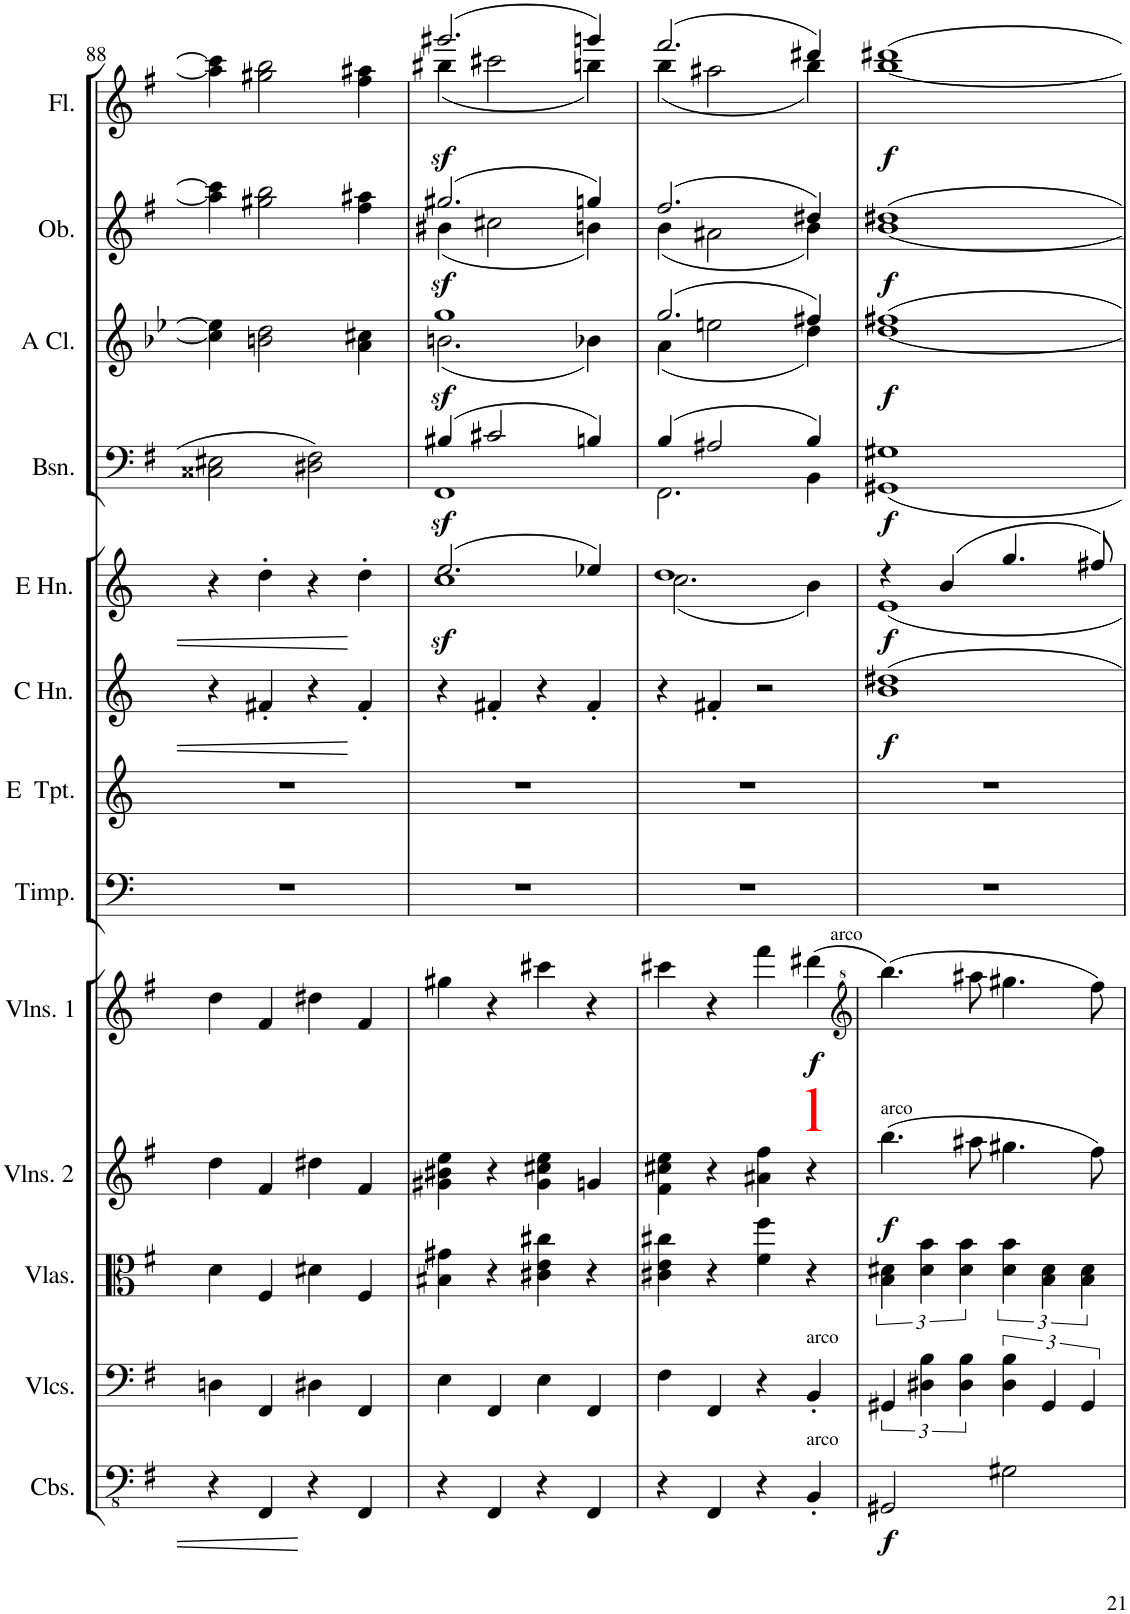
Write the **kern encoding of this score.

**kern	**dynam	**kern	**kern	**kern	**dynam	**kern	**text	**dynam	**kern	**kern	**kern	**dynam	**kern	**dynam	**kern	**dynam	**kern	**dynam	**kern	**dynam	**kern	**dynam
*part13	*part13	*part12	*part11	*part10	*part10	*part9	*part9	*part9	*part8	*part7	*part6	*part6	*part5	*part5	*part4	*part4	*part3	*part3	*part2	*part2	*part1	*part1
*staff13	*staff13	*staff12	*staff11	*staff10	*staff10	*staff9	*staff9	*staff9	*staff8	*staff7	*staff6	*staff6	*staff5	*staff5	*staff4	*staff4	*staff3	*staff3	*staff2	*staff2	*staff1	*staff1
*I"Contrabasses	*	*I"Violoncellos	*I"Violas	*I"Violins 2	*	*I"Violins 1	*	*	*I"Timpani in B and E	*I"Trumpet 1 2 in E	*I"Horn 3 4  in C	*	*I"Horn 1 2 in E	*	*I"Bassoon 1 2	*	*I"A Clarinet 1 2	*	*I"Oboe 1 2	*	*I"Flute 1 2	*
*I'Cbs.	*	*I'Vlcs.	*I'Vlas.	*I'Vlns. 2	*	*I'Vlns. 1	*	*	*I'Timp.	*	*	*	*	*	*I'Bsn.	*	*I'A Cl.	*	*I'Ob.	*	*I'Fl.	*
!!LO:PB:g=z
*clefFv4	*	*clefF4	*clefC3	*clefG2	*	*clefG2	*	*	*clefF4	*clefG2	*clefG2	*	*clefG2	*	*clefF4	*	*clefG2	*	*clefG2	*	*clefG2	*
*	*	*	*	*	*	*	*	*	*	*Trd-2c-4	*Trd7c12	*	*Trd5c8	*	*	*	*Trd2c3	*	*	*	*	*
*k[f#]	*	*k[f#]	*k[f#]	*k[f#]	*	*k[f#]	*	*	*k[]	*k[]	*k[]	*	*k[]	*	*k[f#]	*	*k[b-e-]	*	*k[f#]	*	*k[f#]	*
*M2/2	*	*M2/2	*M2/2	*M2/2	*	*M2/2	*	*	*M2/2	*M2/2	*M2/2	*	*M2/2	*	*M2/2	*	*M2/2	*	*M2/2	*	*M2/2	*
*met(c|)	*	*met(c|)	*met(c|)	*met(c|)	*	*met(c|)	*	*	*met(c|)	*met(c|)	*met(c|)	*	*met(c|)	*	*met(c|)	*	*met(c|)	*	*met(c|)	*	*met(c|)	*
=88	=88	=88	=88	=88	=88	=88	=88	=88	=88	=88	=88	=88	=88	=88	=88	=88	=88	=88	=88	=88	=88	=88
4r	.	4Dn\	4d\	4dd\	.	4dd\	.	.	1r	1r	4r	.	4r	.	2C##X\ 2E#X\	.	4cc#\] 4ee\]	.	4aa#\] 4ccc#\]	.	4aa#\] 4ccc#\]	.
4FFF#/	.	4FF#/	4F#/	4f#/	.	4f#/	.	.	.	.	4f#X'/	.	4dd'\	.	.	.	2bn\ 2dd\	.	2gg#X\ 2bb\	.	2gg#X\ 2bb\	.
4r	.	4D#X\	4d#X\	4dd#X\	.	4dd#X\	.	.	.	.	4r	.	4r	.	2D#X\ 2F#\	.	.	.	.	.	.	.
4FFF#/	.	4FF#/	4F#/	4f#/	.	4f#/	.	.	.	.	4f#'/	.	4dd'\	.	.	.	4a\ 4cc#X\	.	4ff#\ 4aa#X\	.	4ff#\ 4aa#X\	.
=89	=89	=89	=89	=89	=89	=89	=89	=89	=89	=89	=89	=89	=89	=89	=89	=89	=89	=89	=89	=89	=89	=89
*	*	*	*	*	*	*	*	*	*	*	*	*	*^	*	*^	*	*^	*	*^	*	*^	*
!	!	!	!	!	!	!	!	!	!	!	!	!	!	!	!LO:DY:b	!	!	!LO:DY:b	!	!	!LO:DY:b	!	!	!LO:DY:b	!	!	!LO:DY:b
4r	.	4E\	4B#X\ 4g#X\	4g#X\ 4b#X\ 4ee\	.	4gg#X\	.	.	1r	1r	4r	.	(2.ee/	1cc	sf	(4B#X/	1FF#	sf	1gg	(2.bn\	sf	(2.gg#X/	(4b#X\	sf	(2.ggg#X/	(4bb#X\	sf
4FFF#/	.	4FF#/	4r	4r	.	4r	.	.	.	.	4f#X'/	.	.	.	.	2c#X/	.	.	.	.	.	.	2cc#X\	.	.	2ccc#X\	.
4r	.	4E\	4c#X\ 4e\ 4cc#X\	4g#\ 4cc#X\ 4ee\	.	4ccc#X\	.	.	.	.	4r	.	.	.	.	.	.	.	.	.	.	.	.	.	.	.	.
4FFF#/	.	4FF#/	4r	4gn/	.	4r	.	.	.	.	4f#'/	.	4ee-X/)	.	.	4Bn/)	.	.	.	4b-X\)	.	4ggn/)	4bn\)	.	4gggn/)	4bbn\)	.
=90	=90	=90	=90	=90	=90	=90	=90	=90	=90	=90	=90	=90	=90	=90	=90	=90	=90	=90	=90	=90	=90	=90	=90	=90	=90	=90	=90
4r	.	4F#\	4c#X\ 4e\ 4cc#X\	4f#\ 4cc#X\ 4ee\	.	4ccc#X\	.	.	1r	1r	4r	.	1dd	(2.cc\	.	(4B/	2.FF#\	.	(2.gg/	(4a\	.	(2.ff#/	(4b\	.	(2.fff#/	(4bb\	.
4FFF#/	.	4FF#/	4r	4r	.	4r	.	.	.	.	4f#X'/	.	.	.	.	2A#X/	.	.	.	2een\	.	.	2a#X\	.	.	2aa#X\	.
4r	.	4r	4f#\ 4ff#\	4a#X\ 4ff#\	.	4fff#\	.	.	.	.	2r	.	.	.	.	.	.	.	.	.	.	.	.	.	.	.	.
!	!	!	!	!	!	!LO:TX:a:t=arco	!	!	!	!	!	!	!	!	!	!	!	!	!	!	!	!	!	!	!	!	!
!	!	!LO:TX:a:t=arco	!	!	!	!	!	!	!	!	!	!	!	!	!	!	!	!	!	!	!	!	!	!	!	!	!
!LO:TX:a:t=arco	!	!	!	!	!	!	!	!	!	!	!	!	!	!	!	!	!	!	!	!	!	!	!	!	!	!	!
!	!	!	!	!	!	!	!LO:LY:b:color=#FF0000	!LO:DY:b	!	!	!	!	!	!	!	!	!	!	!	!	!	!	!	!	!	!	!
4BBB'/	.	4BB'/	4r	4r	.	(4ddd#X\	l	f	.	.	.	.	.	4b\)	.	4B/)	4BB\	.	4ff#X/)	4dd\)	.	4dd#X/)	4b\)	.	4ddd#X/)	4bb\)	.
*	*	*	*	*	*	*	*	*	*	*	*	*	*	*	*	*v	*v	*	*	*	*	*	*	*	*	*	*
=91	=91	=91	=91	=91	=91	=91	=91	=91	=91	=91	=91	=91	=91	=91	=91	=91	=91	=91	=91	=91	=91	=91	=91	=91	=91	=91
*	*	*	*	*	*	*clefG^2	*	*	*	*	*	*	*	*	*	*	*	*	*	*	*	*	*	*	*	*
*	*	*	*	*	*	*	*	*	*	*	*	*	*	*	*	*^	*	*	*	*	*	*	*	*	*	*
!	!	!	!	!LO:TX:a:t=arco	!	!	!	!	!	!	!	!	!	!	!	!	!	!	!	!	!	!	!	!	!	!	!
!	!LO:DY:b	!	!	!	!LO:DY:b	!	!	!	!	!	!	!LO:DY:b	!	!	!LO:DY:b	!	!	!LO:DY:b	!	!	!LO:DY:b	!	!	!LO:DY:b	!	!	!LO:DY:b
*	*	*	*	*	*	*	*	*	*	*	*	*	*	*	*	*v	*v	*	*	*	*	*	*	*	*	*	*
2GGG#X/	f	6GG#X/	6B\ 6d#X\	(4.bb\	f	(4.bbb\)	.	.	1r	1r	1b 1dd#X	f	4r	1e	f	1GG#X 1G#X	f	1ff#X	[1dd	f	1dd#X	[1b	f	1ddd#X	[1bb	f
.	.	6D#X\ 6B\	6d#\ 6b\	.	.	.	.	.	.	.	.	.	.	.	.	.	.	.	.	.	.	.	.	.	.	.
.	.	.	.	.	.	.	.	.	.	.	.	.	(4b/	.	.	.	.	.	.	.	.	.	.	.	.	.
.	.	6D#\ 6B\	6d#\ 6b\	.	.	.	.	.	.	.	.	.	.	.	.	.	.	.	.	.	.	.	.	.	.	.
.	.	.	.	8aa#X\	.	8aaa#X\	.	.	.	.	.	.	.	.	.	.	.	.	.	.	.	.	.	.	.	.
2GG#X\	.	6D#\ 6B\	6d#\ 6b\	4.gg#X\	.	4.ggg#X\	.	.	.	.	.	.	4.gg/	.	.	.	.	.	.	.	.	.	.	.	.	.
.	.	6GG#/	6B\ 6d#\	.	.	.	.	.	.	.	.	.	.	.	.	.	.	.	.	.	.	.	.	.	.	.
.	.	6GG#/	6B\ 6d#\	.	.	.	.	.	.	.	.	.	.	.	.	.	.	.	.	.	.	.	.	.	.	.
.	.	.	.	8ff#\)	.	8fff#\)	.	.	.	.	.	.	8ff#X/)	.	.	.	.	.	.	.	.	.	.	.	.	.
*	*	*	*	*	*	*	*	*	*	*	*	*	*	*	*	*	*	*v	*v	*	*	*	*	*v	*v	*
*	*	*	*	*	*	*	*	*	*	*	*	*	*v	*v	*	*	*	*	*	*v	*v	*	*	*
=	=	=	=	=	=	=	=	=	=	=	=	=	=	=	=	=	=	=	=	=	=	=
*-	*-	*-	*-	*-	*-	*-	*-	*-	*-	*-	*-	*-	*-	*-	*-	*-	*-	*-	*-	*-	*-	*-
